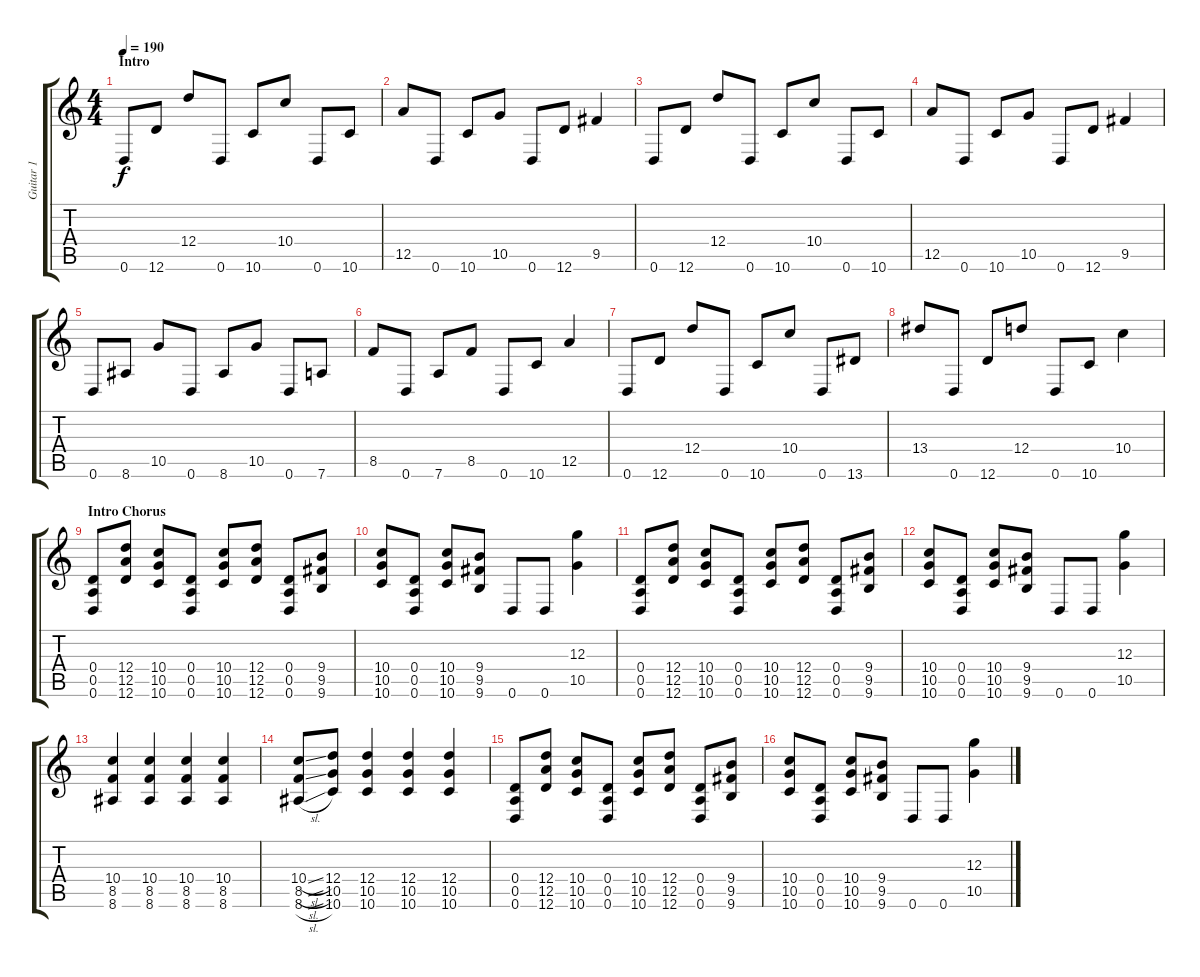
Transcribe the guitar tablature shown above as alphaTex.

\track ("Guitar 1" "Guitar 1") {instrument distortionguitar}
\staff {score tabs}
\tuning (E4 B3 G3 D3 A2 D2) {hide}
\ts (4 4)
\section ("" "Intro")
\tempo 190
\clef g2
\ks c
0.6.8{dy f volume 13 instrument distortionguitar} 12.6.8 12.4.8 0.6.8 10.6.8 10.4.8 0.6.8 10.6.8 |
12.5.8 0.6.8 10.6.8 10.5.8 0.6.8 12.6.8 9.5.4 |
0.6.8 12.6.8 12.4.8 0.6.8 10.6.8 10.4.8 0.6.8 10.6.8 |
12.5.8 0.6.8 10.6.8 10.5.8 0.6.8 12.6.8 9.5.4 |
0.6.8 8.6.8 10.5.8 0.6.8 8.6.8 10.5.8 0.6.8 7.6.8 |
8.5.8 0.6.8 7.6.8 8.5.8 0.6.8 10.6.8 12.5.4 |
0.6.8 12.6.8 12.4.8 0.6.8 10.6.8 10.4.8 0.6.8 13.6.8 |
13.4.8 0.6.8 12.6.8 12.4.8 0.6.8 10.6.8 10.4.4 |
\section ("" "Intro Chorus")
(0.4 0.5 0.6).8{volume 16 balance 0 instrument distortionguitar} (12.4 12.5 12.6).8 (10.4 10.5 10.6).8 (0.4 0.5 0.6).8 (10.4 10.5 10.6).8 (12.4 12.5 12.6).8 (0.4 0.5 0.6).8 (9.4 9.5 9.6).8 |
(10.4 10.5 10.6).8 (0.4 0.5 0.6).8 (10.4 10.5 10.6).8 (9.4 9.5 9.6).8 0.6.8 0.6.8 (12.3 10.5).4 |
(0.4 0.5 0.6).8{balance 0} (12.4 12.5 12.6).8 (10.4 10.5 10.6).8 (0.4 0.5 0.6).8 (10.4 10.5 10.6).8 (12.4 12.5 12.6).8 (0.4 0.5 0.6).8 (9.4 9.5 9.6).8 |
(10.4 10.5 10.6).8 (0.4 0.5 0.6).8 (10.4 10.5 10.6).8 (9.4 9.5 9.6).8 0.6.8 0.6.8 (12.3 10.5).4 |
(10.4 8.5 8.6).4 (10.4 8.5 8.6).4 (10.4 8.5 8.6).4 (10.4 8.5 8.6).4 |
(10.4{sl} 8.5{sl} 8.6{sl}).8 (12.4 10.5 10.6).8 (12.4 10.5 10.6).4 (12.4 10.5 10.6).4 (12.4 10.5 10.6).4 |
(0.4 0.5 0.6).8{balance 0} (12.4 12.5 12.6).8 (10.4 10.5 10.6).8 (0.4 0.5 0.6).8 (10.4 10.5 10.6).8 (12.4 12.5 12.6).8 (0.4 0.5 0.6).8 (9.4 9.5 9.6).8 |
(10.4 10.5 10.6).8 (0.4 0.5 0.6).8 (10.4 10.5 10.6).8 (9.4 9.5 9.6).8 0.6.8 0.6.8 (12.3 10.5).4
